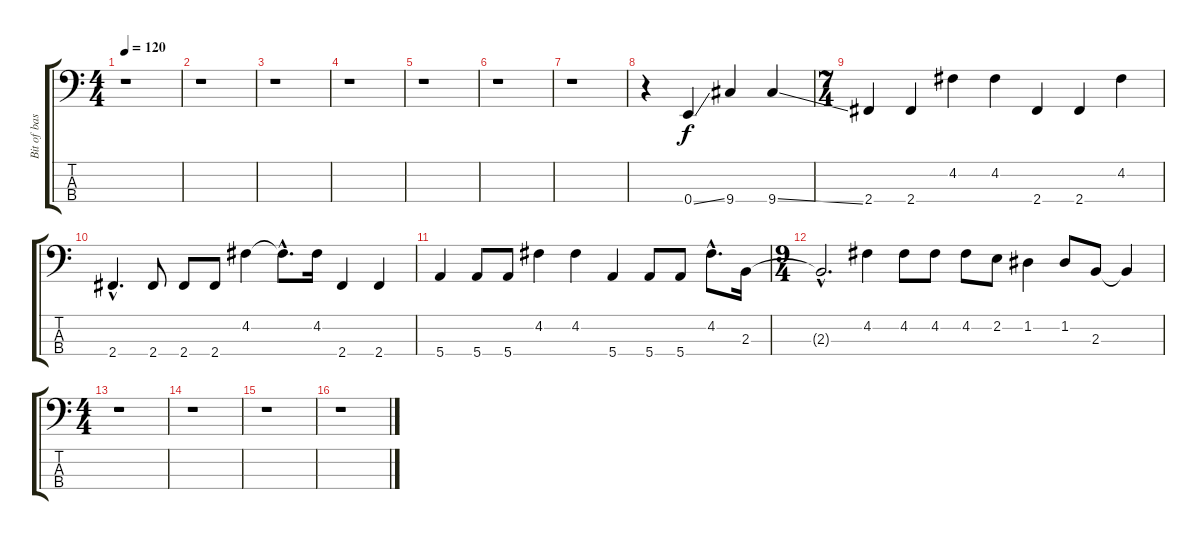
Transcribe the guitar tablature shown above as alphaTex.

\track ("Bit of bass" "Bit of bas") {instrument electricbassfinger}
\staff {score tabs}
\tuning (G2 D2 A1 E1) {hide}
\ts (4 4)
\tempo 120
\clef f4
\ks c
r.1{dy f} |
r.1 |
r.1 |
r.1 |
r.1 |
r.1 |
r.1 |
r.4 0.4{ss}.4 9.4.4 9.4{ss}.4 |
\ts (7 4)
2.4.4 2.4.4 4.2.4 4.2.4 2.4.4 2.4.4 4.2.4 |
2.4{hac}.4{d} 2.4.8 2.4.8 2.4.8 4.2.4 4.2{hac t}.8{d} 4.2.16 2.4.4 2.4.4 |
5.4.4 5.4.8 5.4.8 4.2.4 4.2.4 5.4.4 5.4.8 5.4.8 4.2{hac}.8{d} 2.3.16 |
\ts (9 4)
2.3{hac t}.2{d} 4.2.4 4.2.8 4.2.8 4.2.8 2.2.8 1.2.4 1.2.8 2.3.8 2.3{t}.4 |
\ts (4 4)
r.1 |
r.1 |
r.1 |
r.1
